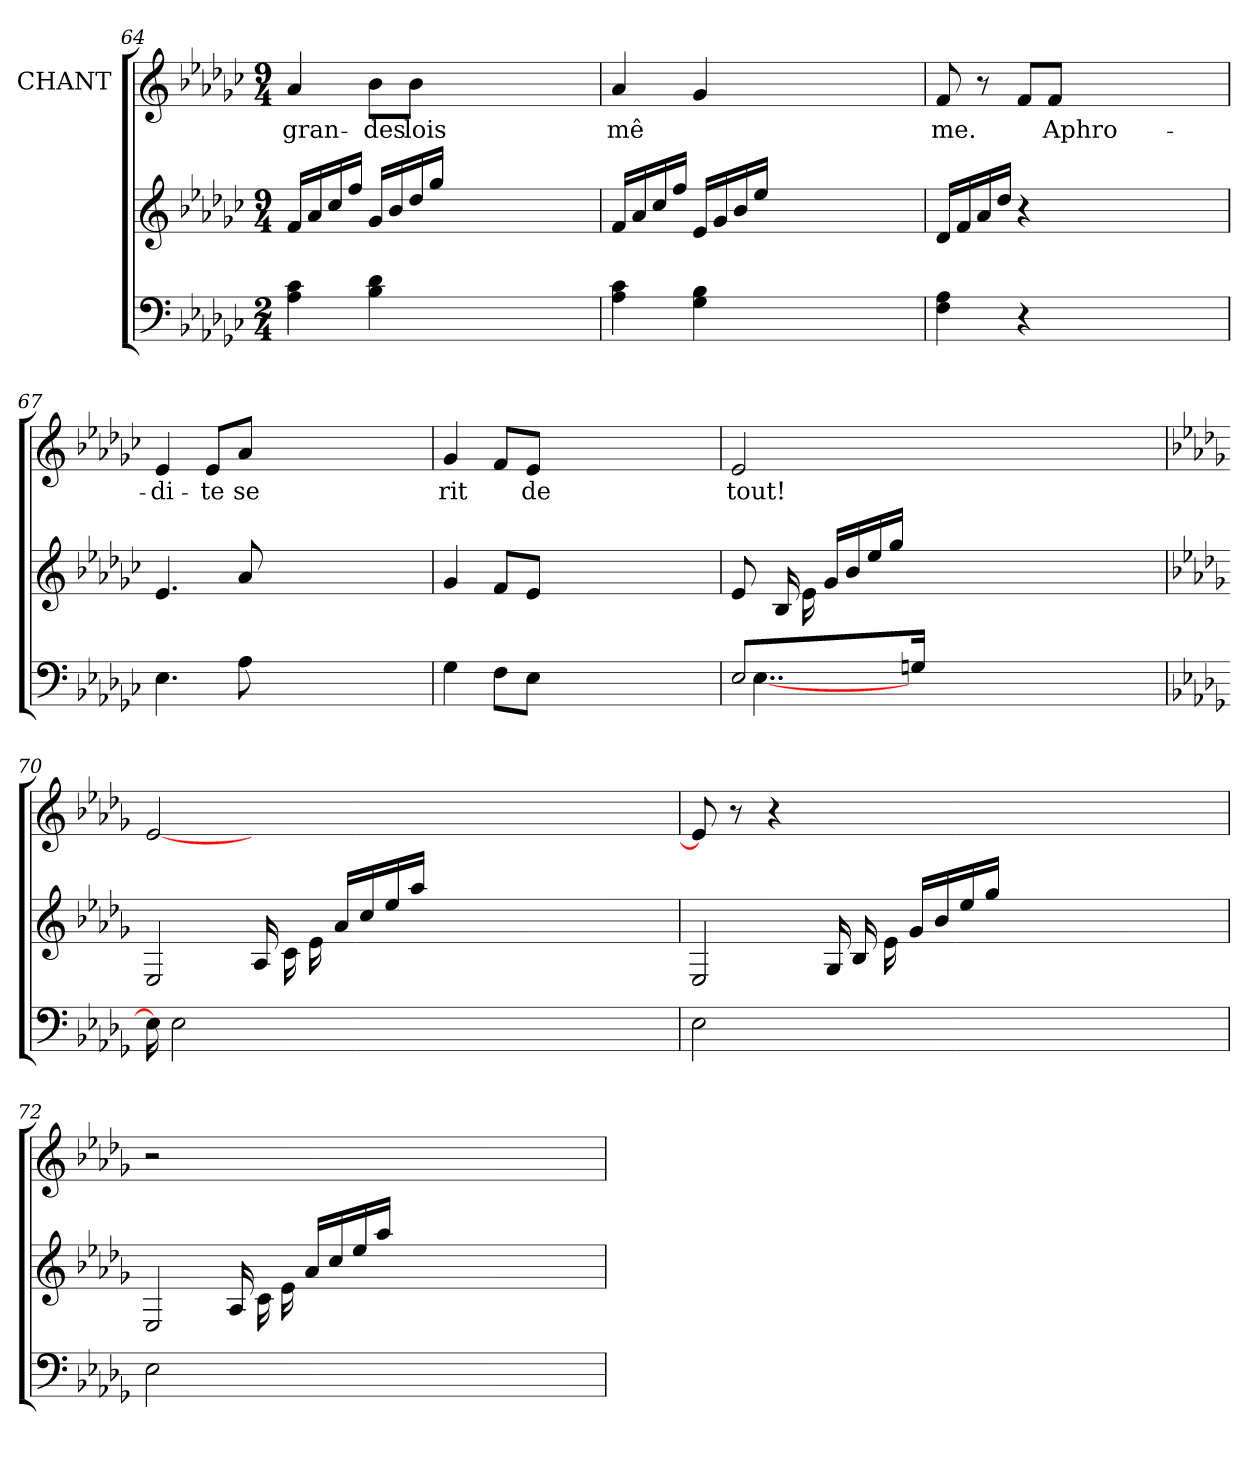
**kern	**kern	**kern	**text
*part3	*part2	*part1	*part1
*staff3	*staff2	*staff1	*staff1
*	*	*I"CHANT	*
!!LO:LB:g=z
*clefF4	*clefG2	*clefG2	*
*k[b-e-a-d-g-c-]	*k[b-e-a-d-g-c-]	*k[b-e-a-d-g-c-]	*
*M2/4	*M9/4	*M9/4	*
=64	=64	=64	=64
4A-i\ 4c-i\	16fj/LL	4a-j/	gran-
.	16a-j/	.	.
.	16cc-j/	.	.
.	16ffj/JJ	.	.
4B-i\ 4d-i\	16g-j/LL	8b-j\L	des
.	16b-j/	.	.
.	16dd-j/	8b-j\J	lois
.	16gg-j/JJ	.	.
1..ryy	1..ryy	1..ryy	.
=65	=65	=65	=65
4A-i\ 4c-i\	16fj/LL	4a-j/	mê
.	16a-j/	.	.
.	16cc-j/	.	.
.	16ffj/JJ	.	.
4G-i\ 4B-i\	16e-j/LL	4g-j/	.
.	16g-j/	.	.
.	16b-j/	.	.
.	16ee-j/JJ	.	.
1..ryy	1..ryy	1..ryy	.
=66	=66	=66	=66
4Fi\ 4A-i\	16d-j/LL	8fj/	me.
.	16fj/	.	.
.	16a-j/	8r	.
.	16dd-j/JJ	.	.
4r	4r	8fj/L	.
.	.	8fj/J	Aphro-
1..ryy	1..ryy	1..ryy	.
=67	=67	=67	=67
4.E-i\	4.e-j/	4e-j/	di-
.	.	8e-j/L	te
8A-i\	8a-j/	8a-j/J	se
1..ryy	1..ryy	1..ryy	.
=68	=68	=68	=68
4G-i\	4g-j/	4g-j/	rit
8Fi\L	8fj/L	8fj/L	.
8E-i\J	8e-j/J	8e-j/J	de
1..ryy	1..ryy	1..ryy	.
=69	=69	=69	=69
*^	*	*	*
2E-i/	16ryy	8e-j/	2e-j/	tout!
.	[4..E-Z\	.	.	.
.	.	16B-j/	.	.
.	.	16e-j\	.	.
.	.	16g-j/LL	.	.
.	.	16b-j/	.	.
.	.	16ee-j/	.	.
.	.	16gg-j/JJ	.	.
16GZ/JJ	16ryy	1..ryy	1..ryy	.
1ryy	1ryy	.	.	.
2ryy	2ryy	.	.	.
8.ryy	8.ryy	.	.	.
*v	*v	*	*	*
!!LO:LB:g=z
=70	=70	=70	=70
*k[b-e-a-d-g-]	*k[b-e-a-d-g-]	*k[b-e-a-d-g-]	*
16E-Z\]	2E-j/	[2e-j/	.
2E-i\	.	.	.
.	16A-j/	1..ryy	.
1..ryy	16cj\	.	.
.	16e-j\	.	.
.	16a-j/LL	.	.
.	16ccj/	.	.
.	16ee-j/	.	.
.	16aa-j/JJ	.	.
.	1ryy	.	.
.	4ryy	.	.
.	16ryy	.	.
.	16ryy	16ryy	.
=71	=71	=71	=71
2E-i\	2E-j/	8e-j/]	.
.	.	8r	.
.	.	4r	.
1..ryy	16G-j/	1..ryy	.
.	16B-j/	.	.
.	16e-j\	.	.
.	16g-j/LL	.	.
.	16b-j/	.	.
.	16ee-j/	.	.
.	16gg-j/JJ	.	.
.	1ryy	.	.
.	4ryy	.	.
.	16ryy	.	.
=72	=72	=72	=72
2E-i\	2E-j/	2r	.
1..ryy	16A-j/	1..ryy	.
.	16cj\	.	.
.	16e-j\	.	.
.	16a-j/LL	.	.
.	16ccj/	.	.
.	16ee-j/	.	.
.	16aa-j/JJ	.	.
.	1ryy	.	.
.	4ryy	.	.
.	16ryy	.	.
=	=	=	=
*-	*-	*-	*-
